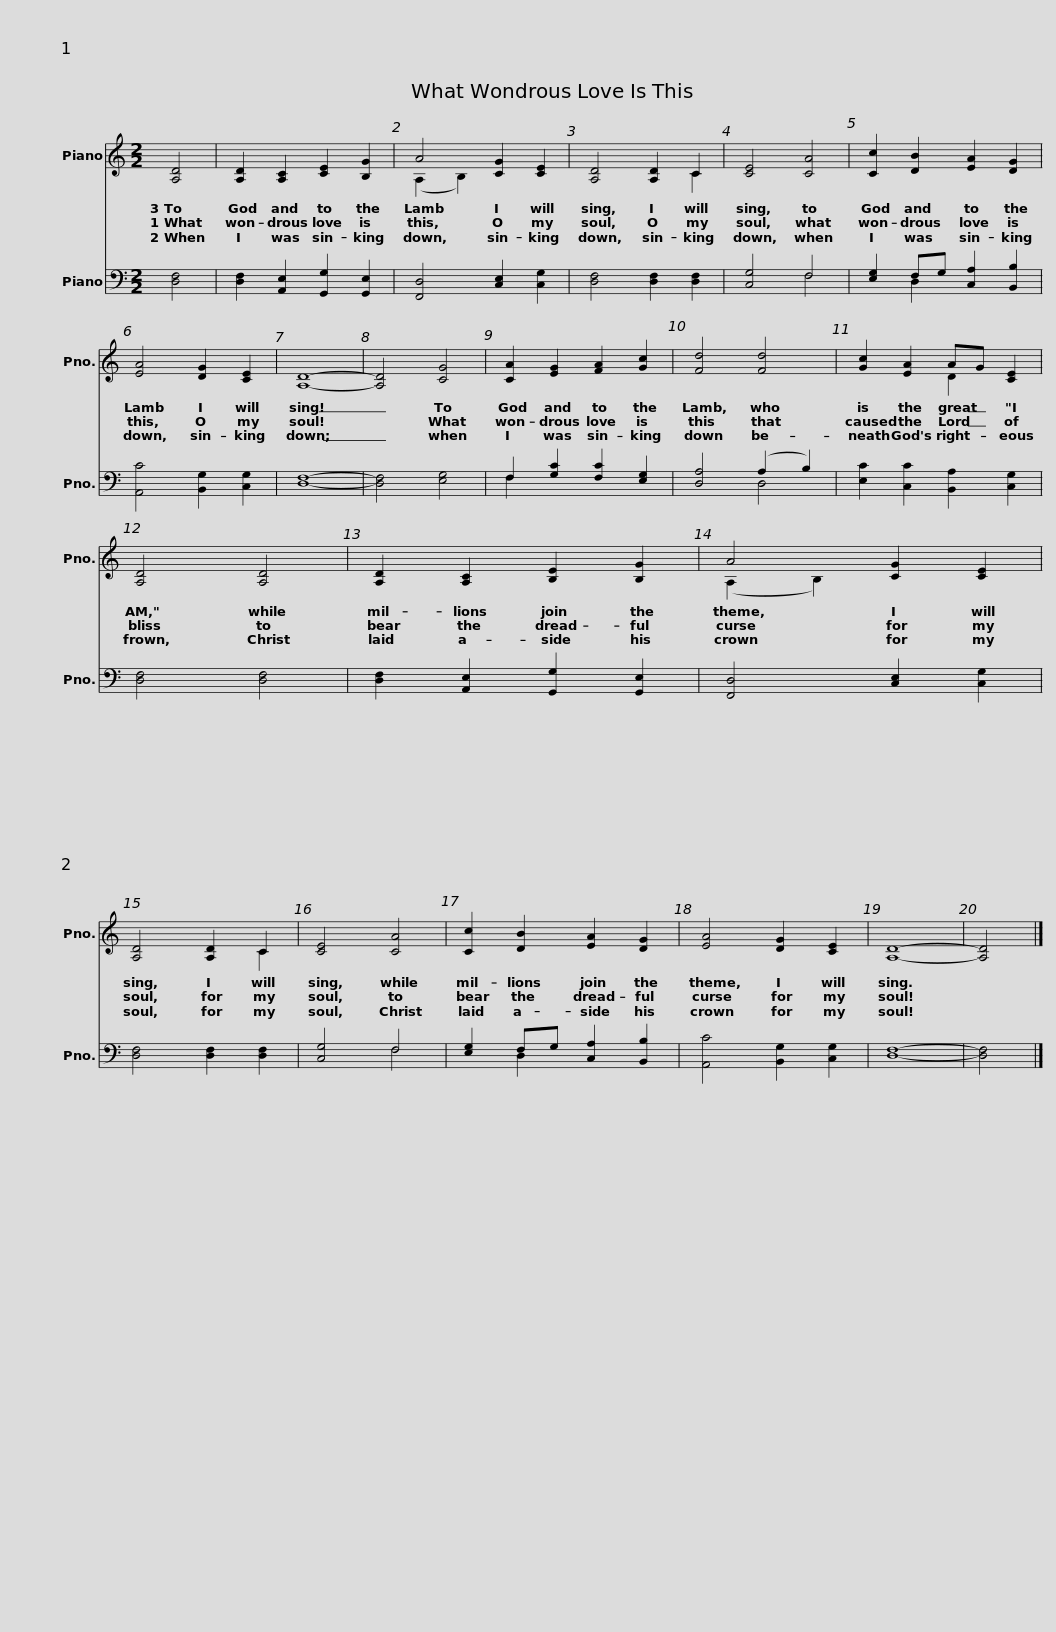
X:1
%%score ( 1 2 ) ( 3 4 )
L:1/8
M:2/2
I:linebreak $
K:C
V:1 treble
V:2 treble
V:3 bass
V:4 bass
V:1
 [A,D]4 | [A,D]2 [A,C]2 [CE]2 [B,G]2 | A4 [CG]2 [CE]2 | [A,D]4 [A,D]2 C2 | [CE]4 [CA]4 |$ %5
 [Cc]2 [DB]2 [EA]2 [DG]2 | [EA]4 [DG]2 [CE]2 | [A,D]8- | [A,D]4 [CG]4 | [CA]2 [EG]2 [FA]2 [Gc]2 |$ %10
 [Fd]4 [Fd]4 | [Gc]2 [EA]2 AG [CE]2 | [A,D]4 [A,D]4 | [A,D]2 [A,C]2 [B,E]2 [B,G]2 | A4 [CG]2 [CE]2 |$ %15
 [A,D]4 [A,D]2 C2 | [CE]4 [CA]4 | [Cc]2 [DB]2 [EA]2 [DG]2 | [EA]4 [DG]2 [CE]2 | [A,D]8- | %20
 [A,D]4 |] %21
V:2
 x4 | x8 | (A,2 B,2) x4 | x6 C2 | x8 |$ %5
 x8 | x8 | x8 | x8 | x8 |$ %10
 x8 | x4 D2 x2 | x8 | x8 | (A,2 B,2) x4 |$ %15
 x6 C2 | x8 | x8 | x8 | x8 | %20
 x4 |] %21
V:3
 [D,F,]4 | [D,F,]2 [A,,E,]2 [G,,G,]2 [G,,E,]2 | [F,,D,]4 [C,E,]2 [C,G,]2 | [D,F,]4 [D,F,]2 [D,F,]2 | [C,G,]4 F,4 |$ %5
 [E,G,]2 F,G, [C,A,]2 [B,,B,]2 | [A,,C]4 [B,,G,]2 [C,G,]2 | [D,F,]8- | [D,F,]4 [E,G,]4 | F,2 [G,C]2 [F,C]2 [E,G,]2 |$ %10
 [D,A,]4 (A,2 B,2) | [E,C]2 [C,C]2 [B,,A,]2 [C,G,]2 | [D,F,]4 [D,F,]4 | [D,F,]2 [A,,E,]2 [G,,G,]2 [G,,E,]2 | [F,,D,]4 [C,E,]2 [C,G,]2 |$ %15
 [D,F,]4 [D,F,]2 [D,F,]2 | [C,G,]4 F,4 | [E,G,]2 F,G, [C,A,]2 [B,,B,]2 | [A,,C]4 [B,,G,]2 [C,G,]2 | [D,F,]8- | %20
 [D,F,]4 |] %21
V:4
 x4 | x8 | x8 | x8 | x4 F,4 |$ %5
 x2 D,2 x4 | x8 | x8 | x8 | F,2 x6 |$ %10
 x4 D,4 | x8 | x8 | x8 | x8 |$ %15
 x8 | x4 F,4 | x2 D,2 x4 | x8 | x8 | %20
 x4 |] %21
